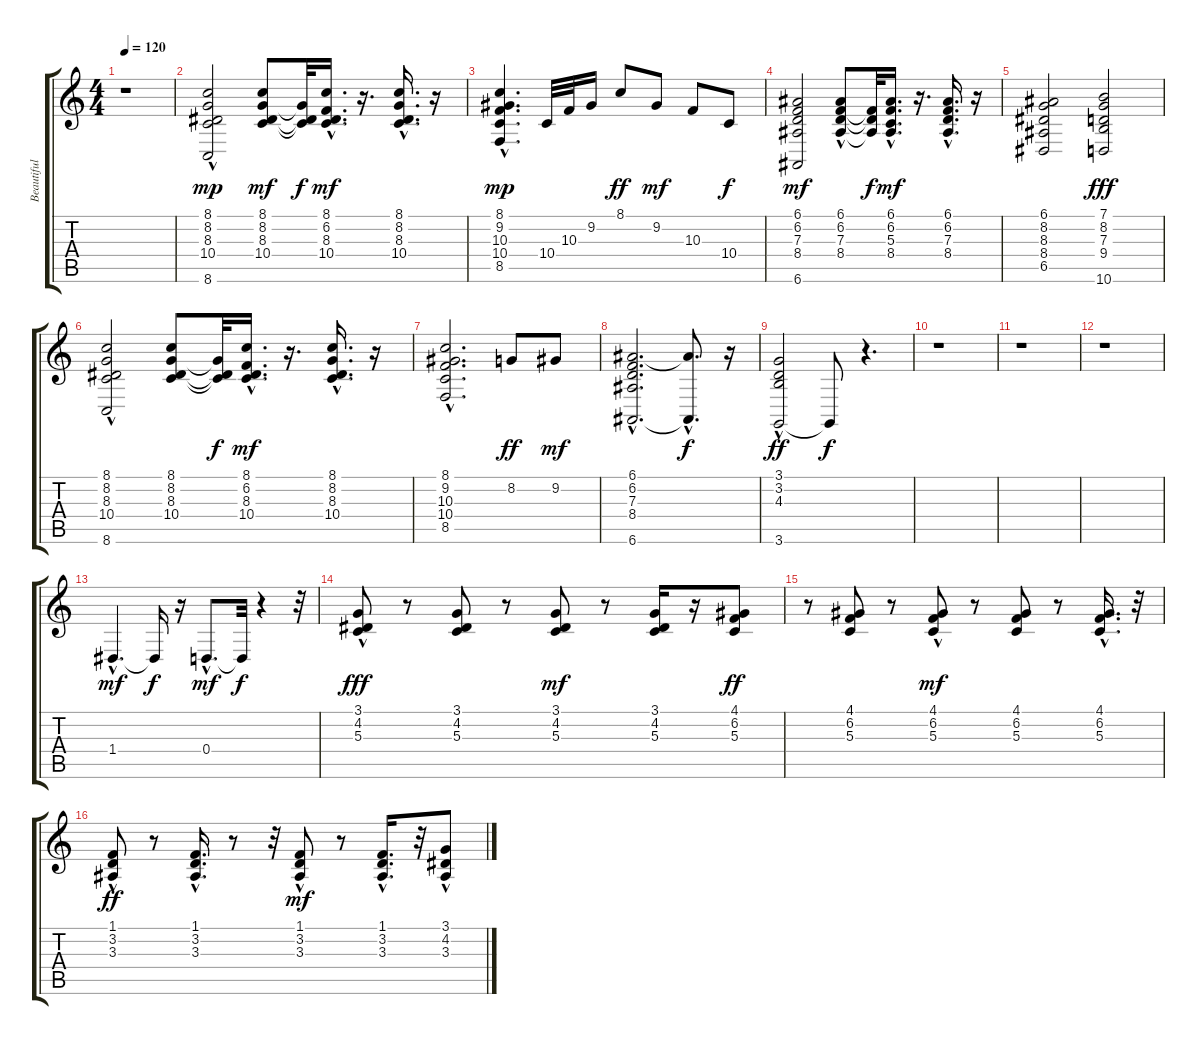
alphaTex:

\track ("Beautiful Life" "Beautiful ") {instrument electricgrandpiano}
\staff {score tabs}
\tuning (E4 B3 G3 D3 A2 E2) {hide}
\ts (4 4)
\tempo 120
\clef g2
\ks c
r.1{dy mp instrument electricgrandpiano} |
(8.1 8.2 8.3 10.4 8.6{hac}).2 (8.1 8.2 8.3 10.4).8{dy mf} (8.2{t} 8.3{t} 10.4{t}).32{dy f} (8.1{hac} 6.2{hac} 8.3{hac} 10.4{hac}).16{d dy mf} r.16{d} (8.1 8.2{hac} 8.3{hac} 10.4{hac}).16{d} r.16 |
(8.1 9.2 10.3 10.4 8.5{hac}).4{d dy mp} 10.4.32 10.3.32 9.2.16 8.1.8{dy ff} 9.2.8{dy mf} 10.3.8 10.4.8{dy f} |
(6.1 6.2 7.3 8.4 6.6).2{dy mf} (6.1{hac} 6.2 7.3 8.4).8 (6.2{t} 7.3{t} 8.4{t}).32{dy f} (6.1{hac} 6.2{hac} 5.3{hac} 8.4{hac}).16{d dy mf} r.16{d} (6.1 6.2{hac} 7.3{hac} 8.4{hac}).16{d} r.16 |
(6.1 8.2 8.3 8.4 6.5).2 (7.1 8.2 7.3 9.4 10.6).2{dy fff} |
(8.1{hac} 8.2 8.3 10.4 8.6).2 (8.1 8.2 8.3 10.4).8 (8.2{t} 8.3{t} 10.4{t}).32{dy f} (8.1{hac} 6.2{hac} 8.3{hac} 10.4{hac}).16{d dy mf} r.16{d} (8.1 8.2{hac} 8.3{hac} 10.4{hac}).16{d} r.16 |
(8.1{hac} 9.2{hac} 10.3{hac} 10.4 8.5).2{d} 8.2.8{dy ff} 9.2.8{dy mf} |
(6.1{hac} 6.2{hac} 7.3{hac} 8.4{hac} 6.6{hac}).2{d} (6.1{hac t} 6.6{t}).8{d dy f} r.16 |
(3.1{hac} 3.2{hac} 4.3{hac} 3.6).2{dy ff} 3.6{t}.8{dy f} r.4{d} |
r.1 |
r.1 |
r.1 |
1.4{hac}.4{d dy mf} 1.4{t}.16{dy f} r.16 0.4{hac}.8{d dy mf} 0.4{t}.32{dy f} r.4 r.32 |
(3.1 4.2{hac} 5.3{hac}).8{dy fff} r.8 (3.1 4.2 5.3).8 r.8 (3.1 4.2 5.3).8{dy mf} r.8 (3.1 4.2 5.3).16 r.16 (4.1 6.2 5.3).8{dy ff} |
r.8 (4.1 6.2 5.3).8 r.8 (4.1 6.2 5.3{hac}).8{dy mf} r.8 (4.1 6.2 5.3).8 r.8 (4.1{hac} 6.2 5.3).16{d} r.32 |
(1.1{hac} 3.2{hac} 3.3).8{dy ff} r.8 (1.1{hac} 3.2{hac} 3.3{hac}).16{d} r.8 r.32 (1.1 3.2{hac} 3.3{hac}).8{dy mf} r.8 (1.1 3.2 3.3{hac}).16{d} r.32 (3.1{hac} 4.2 3.3{hac}).8
